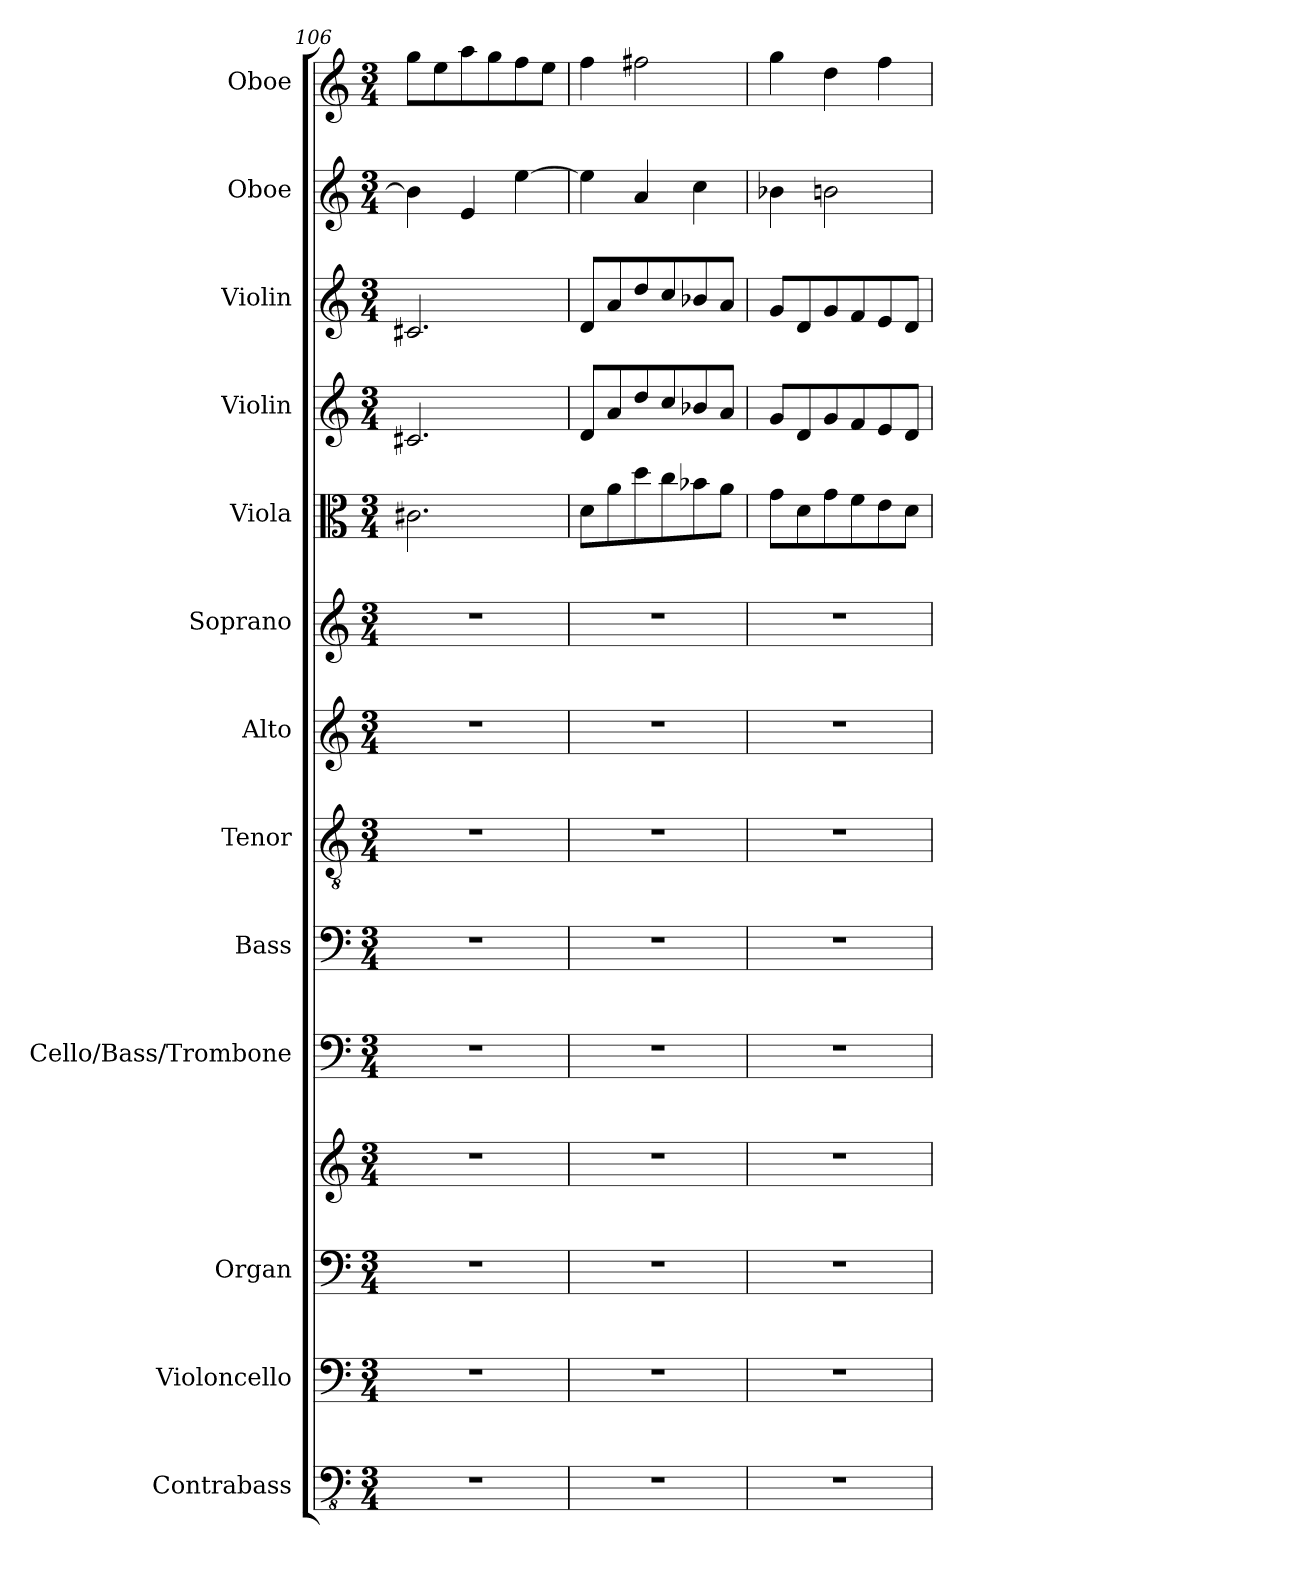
**kern	**kern	**kern	**kern	**kern	**kern	**kern	**kern	**kern	**kern	**kern	**kern	**kern	**kern
*part13	*part12	*part11	*part11	*part10	*part9	*part8	*part7	*part6	*part5	*part4	*part3	*part2	*part1
*staff14	*staff13	*staff12	*staff11	*staff10	*staff9	*staff8	*staff7	*staff6	*staff5	*staff4	*staff3	*staff2	*staff1
*I"Contrabass	*I"Violoncello	*I"Organ	*	*I"Cello/Bass/Trombone	*I"Bass	*I"Tenor	*I"Alto	*I"Soprano	*I"Viola	*I"Violin	*I"Violin	*I"Oboe	*I"Oboe
*I'Cb.	*I'Vc.	*I'Org.	*	*I'C/B/T	*I'B.	*I'T.	*I'A.	*I'S.	*I'Vla.	*I'Vln.	*I'Vln.	*I'Ob.	*I'Ob.
!!LO:PB:g=z
*clefFv4	*clefF4	*clefF4	*clefG2	*clefF4	*clefF4	*clefGv2	*clefG2	*clefG2	*clefC3	*clefG2	*clefG2	*clefG2	*clefG2
*ITrd7c12	*	*	*	*	*	*	*	*	*	*	*	*	*
*k[]	*k[]	*k[]	*k[]	*k[]	*k[]	*k[]	*k[]	*k[]	*k[]	*k[]	*k[]	*k[]	*k[]
*M3/4	*M3/4	*M3/4	*M3/4	*M3/4	*M3/4	*M3/4	*M3/4	*M3/4	*M3/4	*M3/4	*M3/4	*M3/4	*M3/4
=106	=106	=106	=106	=106	=106	=106	=106	=106	=106	=106	=106	=106	=106
2.r	2.r	2.r	2.r	2.r	2.r	2.r	2.r	2.r	2.c#X\	2.c#X/	2.c#X/	4b-\]	8gg\L
.	.	.	.	.	.	.	.	.	.	.	.	.	8ee\
.	.	.	.	.	.	.	.	.	.	.	.	4e/	8aa\
.	.	.	.	.	.	.	.	.	.	.	.	.	8gg\
.	.	.	.	.	.	.	.	.	.	.	.	[4ee\	8ff\
.	.	.	.	.	.	.	.	.	.	.	.	.	8ee\J
=107	=107	=107	=107	=107	=107	=107	=107	=107	=107	=107	=107	=107	=107
2.r	2.r	2.r	2.r	2.r	2.r	2.r	2.r	2.r	8d\L	8d/L	8d/L	4ee\]	4ff\
.	.	.	.	.	.	.	.	.	8a\	8a/	8a/	.	.
.	.	.	.	.	.	.	.	.	8dd\	8dd/	8dd/	4a/	2ff#X\
.	.	.	.	.	.	.	.	.	8cc\	8cc/	8cc/	.	.
.	.	.	.	.	.	.	.	.	8b-X\	8b-X/	8b-X/	4cc\	.
.	.	.	.	.	.	.	.	.	8a\J	8a/J	8a/J	.	.
=108	=108	=108	=108	=108	=108	=108	=108	=108	=108	=108	=108	=108	=108
2.r	2.r	2.r	2.r	2.r	2.r	2.r	2.r	2.r	8g\L	8g/L	8g/L	4b-X\	4gg\
.	.	.	.	.	.	.	.	.	8d\	8d/	8d/	.	.
.	.	.	.	.	.	.	.	.	8g\	8g/	8g/	2bn\	4dd\
.	.	.	.	.	.	.	.	.	8f\	8f/	8f/	.	.
.	.	.	.	.	.	.	.	.	8e\	8e/	8e/	.	4ff\
.	.	.	.	.	.	.	.	.	8d\J	8d/J	8d/J	.	.
=	=	=	=	=	=	=	=	=	=	=	=	=	=
*-	*-	*-	*-	*-	*-	*-	*-	*-	*-	*-	*-	*-	*-
